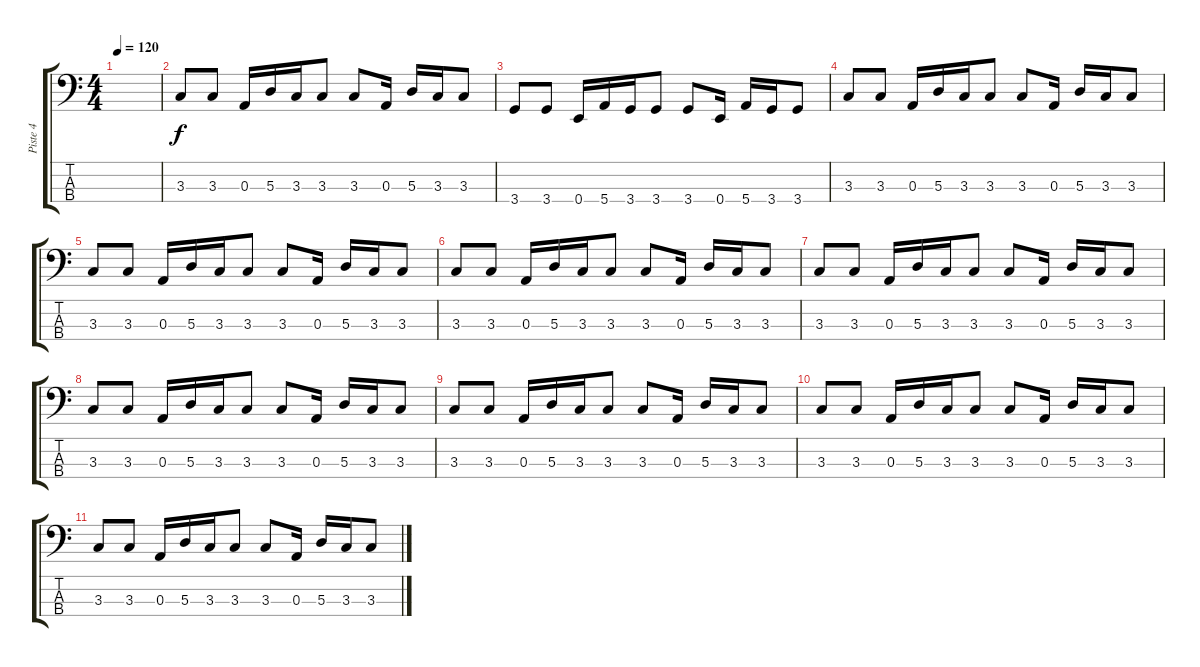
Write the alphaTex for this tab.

\track ("Piste 4" "Piste 4") {instrument electricbassfinger}
\staff {score tabs}
\tuning (G2 D2 A1 E1) {hide}
\ts (4 4)
\tempo 120
\clef f4
\ks c
|
3.3.8 3.3.8 0.3.16 5.3.16 3.3.16 3.3.8 3.3.8 0.3.16 5.3.16 3.3.16 3.3.8 |
3.4.8 3.4.8 0.4.16 5.4.16 3.4.16 3.4.8 3.4.8 0.4.16 5.4.16 3.4.16 3.4.8 |
3.3.8 3.3.8 0.3.16 5.3.16 3.3.16 3.3.8 3.3.8 0.3.16 5.3.16 3.3.16 3.3.8 |
3.3.8 3.3.8 0.3.16 5.3.16 3.3.16 3.3.8 3.3.8 0.3.16 5.3.16 3.3.16 3.3.8 |
3.3.8 3.3.8 0.3.16 5.3.16 3.3.16 3.3.8 3.3.8 0.3.16 5.3.16 3.3.16 3.3.8 |
3.3.8 3.3.8 0.3.16 5.3.16 3.3.16 3.3.8 3.3.8 0.3.16 5.3.16 3.3.16 3.3.8 |
3.3.8 3.3.8 0.3.16 5.3.16 3.3.16 3.3.8 3.3.8 0.3.16 5.3.16 3.3.16 3.3.8 |
3.3.8 3.3.8 0.3.16 5.3.16 3.3.16 3.3.8 3.3.8 0.3.16 5.3.16 3.3.16 3.3.8 |
3.3.8 3.3.8 0.3.16 5.3.16 3.3.16 3.3.8 3.3.8 0.3.16 5.3.16 3.3.16 3.3.8 |
3.3.8 3.3.8 0.3.16 5.3.16 3.3.16 3.3.8 3.3.8 0.3.16 5.3.16 3.3.16 3.3.8
